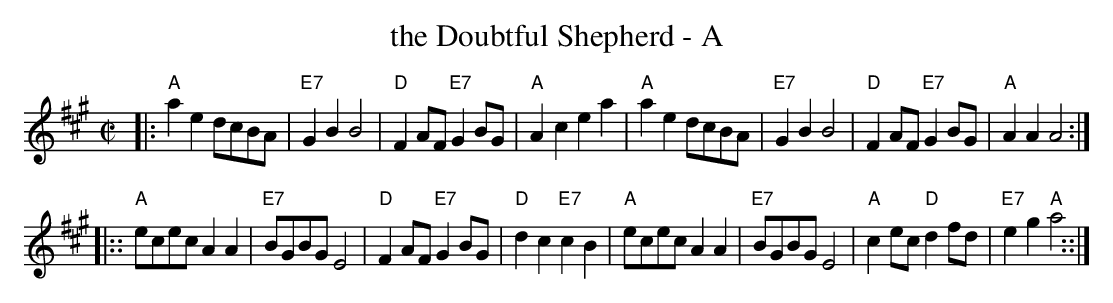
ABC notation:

X:1
T: the Doubtful Shepherd - A
M: C|
L: 1/8
K: A
|: "A"a2e2 dcBA | "E7"G2B2 B4 | "D"F2AF "E7"G2BG | "A"A2c2 e2a2 \
|  "A"a2e2 dcBA | "E7"G2B2 B4 | "D"F2AF "E7"G2BG | "A"A2A2 A4 :|
|::"A"ecec A2A2 | "E7"BGBG E4 | "D"F2AF "E7"G2BG | "D"d2c2 "E7"c2B2 \
|  "A"ecec A2A2 | "E7"BGBG E4 | "A"c2ec "D"d2fd | "E7"e2g2 "A"a4 ::|
